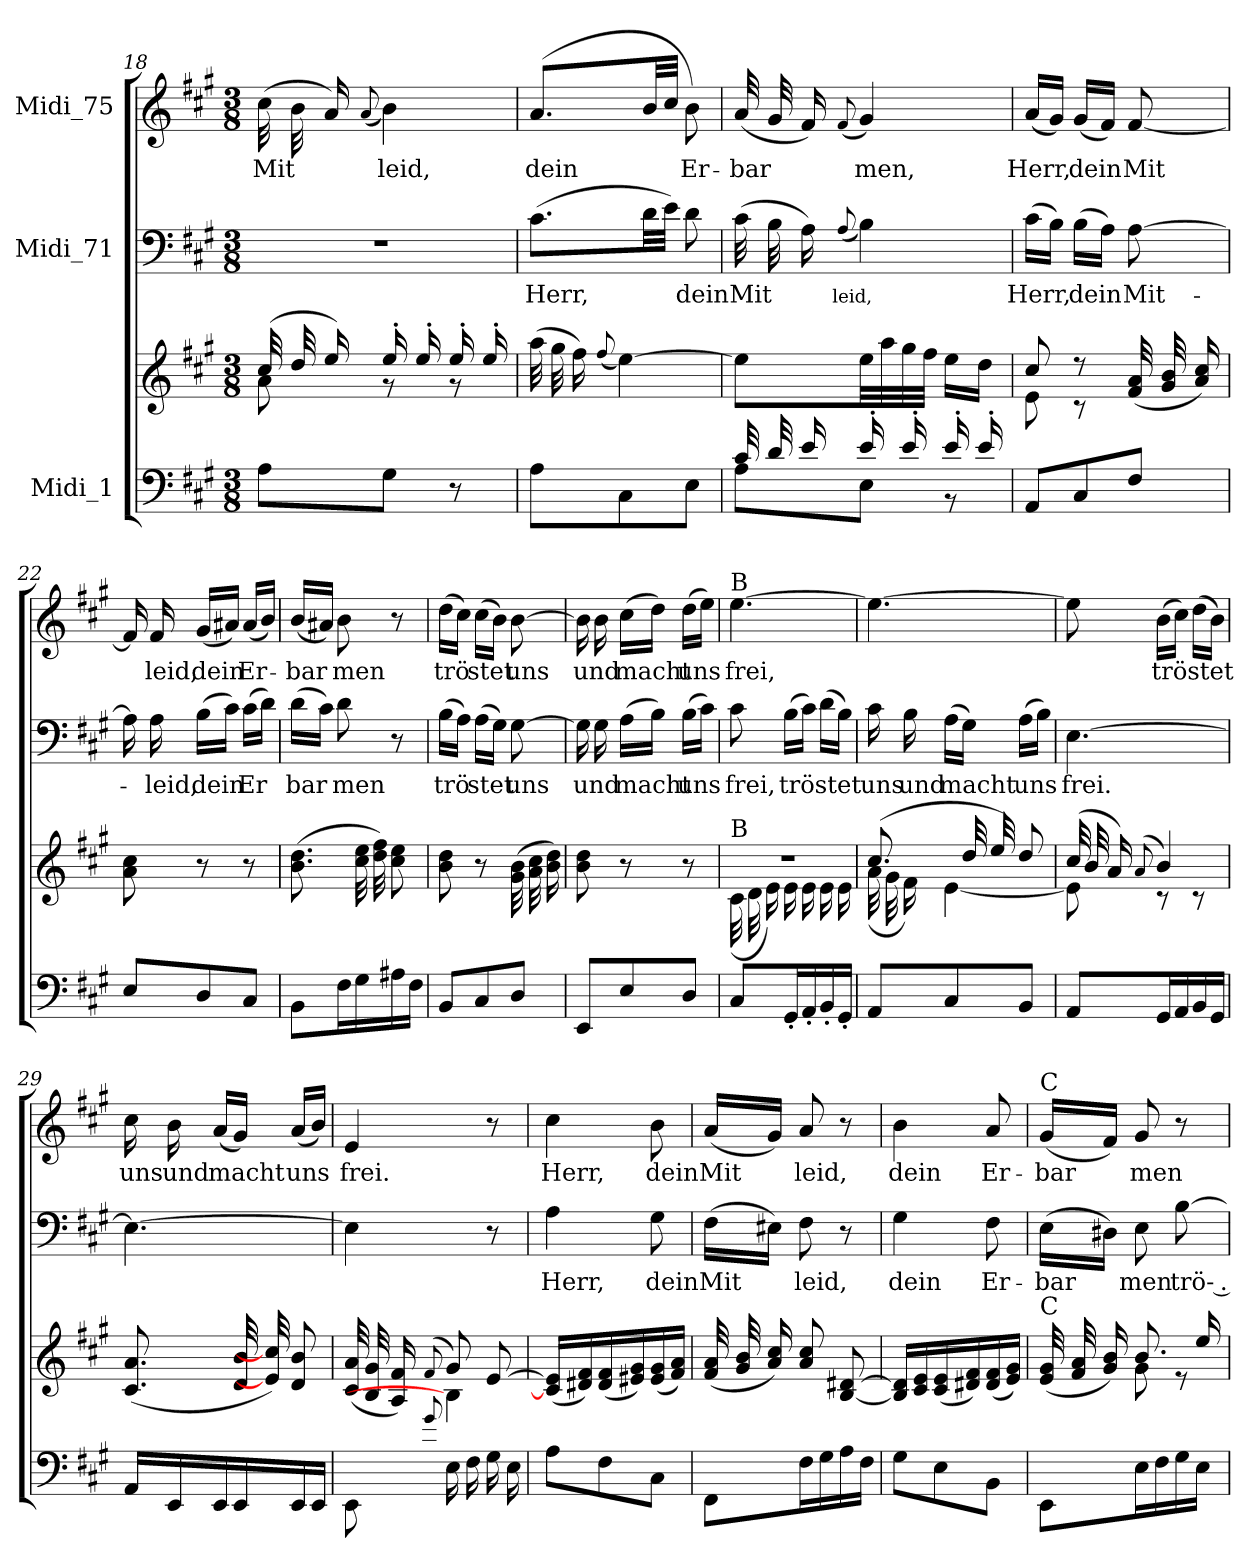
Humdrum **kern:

**kern	**kern	**kern	**text	**kern	**text
*part3	*part3	*part2	*part2	*part1	*part1
*staff4	*staff3	*staff2	*staff2	*staff1	*staff1
*I"Midi_1	*	*I"Midi_71	*	*I"Midi_75	*
*clefF4	*clefG2	*clefF4	*	*clefG2	*
*k[f#c#g#]	*k[f#c#g#]	*k[f#c#g#]	*	*k[f#c#g#]	*
*A:	*A:	*A:	*	*A:	*
*M3/8	*M3/8	*M3/8	*	*M3/8	*
=18	=18	=18	=18	=18	=18
*	*^	*	*	*	*
!	!	!	!LO:N:vis=1	!	!	!LO:LY:b
8AL	(>32cc#/LLL	8a\	4.r	.	(>32cc#LLL	Mit
.	32dd/	.	.	.	32b	.
.	16ee/JJ)	.	.	.	16aJJ)	.
.	.	.	.	.	(<8qqa	.
!	!	!	!	!	!	!LO:LY:b
8G#J	16ee'/LL	8r	.	.	4b)	leid,
.	16ee'/	.	.	.	.	.
8r	16ee'/	8r	.	.	.	.
.	16ee'/JJ	.	.	.	.	.
!!LO:LB:g=z
=19	=19	=19	=19	=19	=19	=19
*^	*	*	*	*	*	*
!	!	!	!	!	!LO:LY:b	!	!LO:LY:b
8A\L	4ryy	(>32aa\LLL	4ryy	(>8.c#L	Herr,	(<8.a/L	dein
.	.	32gg#\	.	.	.	.	.
.	.	16ff#\JJ)	.	.	.	.	.
.	.	(8qqff#/	.	.	.	.	.
8C#\	.	[4ee\)	.	.	.	.	.
.	.	.	.	32dLL	.	32b/LL	.
.	.	.	.	32eJJJ)	.	32cc#/JJJ	.
!	!	!	!	!	!LO:LY:b	!	!LO:LY:b
8E\J	8ryy	.	8ryy	8d	dein	8b)	Er-
=20	=20	=20	=20	=20	=20	=20	=20
!	!	!	!	!	!LO:LY:b	!	!LO:LY:b
32c#/LLL	8A\L	8ee\L]	4ryy	(>32c#LLL	Mit	(<32aLLL	-bar
32d/	.	.	.	32B	.	32g#	.
16e/JJ	.	.	.	16AJJ)	.	16f#JJ)	.
!	!	!	!	!	!LO:LY:b	!	!
.	.	.	.	(>8qqA/	leid,	(<8qqf#	.
!	!	!	!	!	!	!	!LO:LY:b
16e'/LL	8E\J	32ee\LL	.	4B)	.	4g#)	men,
.	.	32aa\	.	.	.	.	.
16e'/	.	32gg#\	.	.	.	.	.
.	.	32ff#\JJJ	.	.	.	.	.
16e'/	8r	16ee\LL	8ryy	.	.	.	.
16e'/JJ	.	16dd\JJ	.	.	.	.	.
=21	=21	=21	=21	=21	=21	=21	=21
!	!	!	!	!	!LO:LY:b	!	!LO:LY:b
8AA/L	4ryy	8cc#/	8e\	(>16c#LL	Herr,	(<16aLL	Herr,
.	.	.	.	16BJJ)	.	16g#JJ)	.
!	!	!	!	!	!LO:LY:b	!	!LO:LY:b
8C#/	.	8r	8r	(>16BLL	dein	(<16g#LL	dein
.	.	.	.	16AJJ)	.	16f#JJ)	.
!	!	!	!	!	!LO:LY:b	!	!LO:LY:b
8F#/J	8ryy	(<32f#/ 32a/LLL	8ryy	[8A	Mit-	[8f#	Mit
.	.	32g#/ 32b/	.	.	.	.	.
.	.	16a/ 16cc#/JJ)	.	.	.	.	.
=22	=22	=22	=22	=22	=22	=22	=22
8E/L	4ryy	8a\ 8cc#\	4ryy	16A]	.	16f#]	.
!	!	!	!	!	!LO:LY:b	!	!LO:LY:b
.	.	.	.	16A	-leid,	16f#	leid,
!	!	!	!	!	!LO:LY:b	!	!LO:LY:b
8D/	.	8r	.	(>16BLL	dein	(<16g#LL	dein
.	.	.	.	16c#JJ)	.	16a#XJJ)	.
!	!	!	!	!	!LO:LY:b	!	!LO:LY:b
8C#/J	8ryy	8r	8ryy	(>16c#LL	Er	(<16a#LL	Er-
.	.	.	.	16dJJ)	.	16bJJ)	.
=23	=23	=23	=23	=23	=23	=23	=23
!	!	!	!	!	!LO:LY:b	!	!LO:LY:b
8BB\L	4ryy	(>8.b\ 8.dd\L	4ryy	(>16dLL	bar	(<16bLL	-bar
.	.	.	.	16c#JJ)	.	16a#XJJ)	.
!	!	!	!	!	!LO:LY:b	!	!LO:LY:b
16F#\L	.	.	.	8d	men	8b	men
16G#\	.	32cc#\ 32ee\LL	.	.	.	.	.
.	.	32dd\ 32ff#\)	.	.	.	.	.
16A#X\	8ryy	8cc#\ 8ee\J	8ryy	8r	.	8r	.
16F#\JJ	.	.	.	.	.	.	.
=24	=24	=24	=24	=24	=24	=24	=24
!	!	!	!	!	!LO:LY:b	!	!LO:LY:b
8BB/L	4ryy	8b\ 8dd\	4ryy	(>16BLL	trö	(>16ddLL	trö
.	.	.	.	16AJJ)	.	16cc#JJ)	.
!	!	!	!	!	!LO:LY:b	!	!LO:LY:b
8C#/	.	8r	.	(>16ALL	stet	(>16cc#LL	stet
.	.	.	.	16G#JJ)	.	16bJJ)	.
!	!	!	!	!	!LO:LY:b	!	!LO:LY:b
8D/J	8ryy	(>32g#\ 32b\LLL	8ryy	[8G#	uns	[8b	uns
.	.	32a\ 32cc#\	.	.	.	.	.
.	.	16b\ 16dd\JJ)	.	.	.	.	.
*v	*v	*	*	*	*	*	*
!!LO:LB:g=z
=25	=25	=25	=25	=25	=25	=25
!	!	!	!	!LO:LY:b	!	!LO:LY:b
8EEL	8b\ 8dd\	4ryy	16G#]	_	16b]	_
!	!	!	!	!LO:LY:b	!	!LO:LY:b
.	.	.	16G#	und	16b	und
!	!	!	!	!LO:LY:b	!	!LO:LY:b
8E	8r	.	(>16ALL	macht	(>16cc#LL	macht
.	.	.	16BJJ)	.	16ddJJ)	.
!	!	!	!	!LO:LY:b	!	!LO:LY:b
8DJ	8r	8ryy	(>16BLL	uns	(>16ddLL	uns
.	.	.	16c#JJ)	.	16eeJJ)	.
=26	=26	=26	=26	=26	=26	=26
!	!	!	!	!	!LO:TX:a:t=B	!
!	!LO:TX:a:t=B	!	!	!	!	!
!	!LO:N:vis=1	!	!	!LO:LY:b	!	!LO:LY:b
8C#L	4.r	(<32c#\LLL	8c#	frei,	[4.ee	frei,
.	.	32d\	.	.	.	.
.	.	16e\JJ)	.	.	.	.
!	!	!	!	!LO:LY:b	!	!
16GG#'L	.	16e\LL	(>16BLL	trö	.	.
16AA'	.	16e\	16c#JJ)	.	.	.
!	!	!	!	!LO:LY:b	!	!
16BB'	.	16e\	(>16dLL	stet	.	.
16GG#'JJ	.	16e\JJ	16BJJ)	.	.	.
=27	=27	=27	=27	=27	=27	=27
!	!	!	!	!LO:LY:b	!	!
8AAL	(>8.cc#/L	(<32a\LLL	16c#	uns	4.ee_	.
.	.	32g#\	.	.	.	.
!	!	!	!	!LO:LY:b	!	!
.	.	16f#\JJ)	16B	und	.	.
!	!	!	!	!LO:LY:b	!	!
8C#	.	[4e\	(>16ALL	macht	.	.
.	32dd/LL	.	16G#JJ)	.	.	.
.	32ee/)	.	.	.	.	.
!	!	!	!	!LO:LY:b	!	!
8BBJ	8dd/J	.	(>16ALL	uns	.	.
.	.	.	16BJJ)	.	.	.
=28	=28	=28	=28	=28	=28	=28
!	!	!	!	!LO:LY:b	!	!
8AAL	(>32cc#/LLL	8e\]	[4.E	frei.	8ee]	.
.	32b/	.	.	.	.	.
.	16a/JJ)	.	.	.	.	.
.	(>8qqa/	.	.	.	.	.
!	!	!	!	!	!	!LO:LY:b
16GG#L	4b/)	8r	.	.	(>16bLL	trö
16AA	.	.	.	.	16cc#JJ)	.
!	!	!	!	!	!	!LO:LY:b
16BB	.	8r	.	.	(>16ddLL	stet
16GG#JJ	.	.	.	.	16bJJ)	.
=29	=29	=29	=29	=29	=29	=29
!	!	!	!	!	!	!LO:LY:b
16AALL	(<8.c#/ 8.a/L	4ryy	4.E_	.	16cc#	uns
!	!	!	!	!	!	!LO:LY:b
16EE	.	.	.	.	16b	und
!	!	!	!	!	!	!LO:LY:b
16EE	.	.	.	.	(<16aLL	macht
16EE	32d/ 32b/LL	.	.	.	16g#JJ)	.
.	32e/] 32cc#/])	.	.	.	.	.
!	!	!	!	!	!	!LO:LY:b
16EE	8d/ 8b/J	8ryy	.	.	(<16aLL	uns
16EEJJ	.	.	.	.	16bJJ)	.
!!LO:LB:g=z
=30	=30	=30	=30	=30	=30	=30
!	!	!	!	!	!	!LO:LY:b
8EE\L	(<32c#/ 32a/LLL	8ryy	4E]	.	4e	frei.
.	32B/ 32g#/	.	.	.	.	.
.	16A/ 16f#/JJ)	.	.	.	.	.
8qqg#J	(8qqf#/	.	.	.	.	.
16E\LL	8g#/L)	4B\]	.	.	.	.
16F#\	.	.	.	.	.	.
16G#\	[8e/J	.	8r	.	8r	.
16E\JJ	.	.	.	.	.	.
=31	=31	=31	=31	=31	=31	=31
!	!	!	!	!LO:LY:b	!	!LO:LY:b
8AL	(<16c#/] 16e/]LL	4ryy	4A	Herr,	4cc#	Herr,
.	16d#X/ 16f#/)	.	.	.	.	.
8F#	(<16d#/ 16f#/	.	.	.	.	.
.	16e#X/ 16g#/)	.	.	.	.	.
!	!	!	!	!LO:LY:b	!	!LO:LY:b
8C#J	(<16e#/ 16g#/	8ryy	8G#	dein	8b	dein
.	16f#/ 16a/JJ)	.	.	.	.	.
=32	=32	=32	=32	=32	=32	=32
!	!	!	!	!LO:LY:b	!	!LO:LY:b
8FF#\L	(<32f#/ 32a/LLL	4ryy	(>16F#LL	Mit	(<16aLL	Mit
.	32g#/ 32b/	.	.	.	.	.
.	16a/ 16cc#/JJ)	.	16E#XJJ)	.	16g#JJ)	.
!	!	!	!	!LO:LY:b	!	!LO:LY:b
16F#\L	8a/ 8cc#/L	.	8F#	leid,	8a	leid,
16G#\	.	.	.	.	.	.
16A\	[8B/ [8d#X/J	8ryy	8r	.	8r	.
16F#\JJ	.	.	.	.	.	.
=33	=33	=33	=33	=33	=33	=33
!	!	!	!	!LO:LY:b	!	!LO:LY:b
8G#L	16B/] 16d#/]LL	4ryy	4G#	dein	4b	dein
.	16c#/ 16e/	.	.	.	.	.
8E	(<16c#/ 16e/	.	.	.	.	.
.	16d#/ 16f#/)	.	.	.	.	.
!	!	!	!	!LO:LY:b	!	!LO:LY:b
8BBJ	(<16d#/ 16f#/	8ryy	8F#	Er-	8a	Er-
.	16e/ 16g#/JJ)	.	.	.	.	.
=34	=34	=34	=34	=34	=34	=34
!	!	!	!	!	!LO:TX:a:t=C	!
!	!LO:TX:a:t=C	!	!	!	!	!
!	!	!	!	!LO:LY:b	!	!LO:LY:b
8EE\L	(<32e/ 32g#/LLL	8ryy	(>16ELL	-bar	(<16g#LL	-bar
.	32f#/ 32a/	.	.	.	.	.
.	16g#/ 16b/JJ)	.	16D#XJJ)	.	16f#JJ)	.
!	!	!	!	!LO:LY:b	!	!LO:LY:b
16E\L	8.b/L	8g#\	8E	men	8g#	men
16F#\	.	.	.	.	.	.
!	!	!	!	!LO:LY:b	!	!
16G#\	.	8r	[8B	trö- .	8r	.
16E\JJ	16ee/J	.	.	.	.	.
*	*v	*v	*	*	*	*
=	=	=	=	=	=
*-	*-	*-	*-	*-	*-
